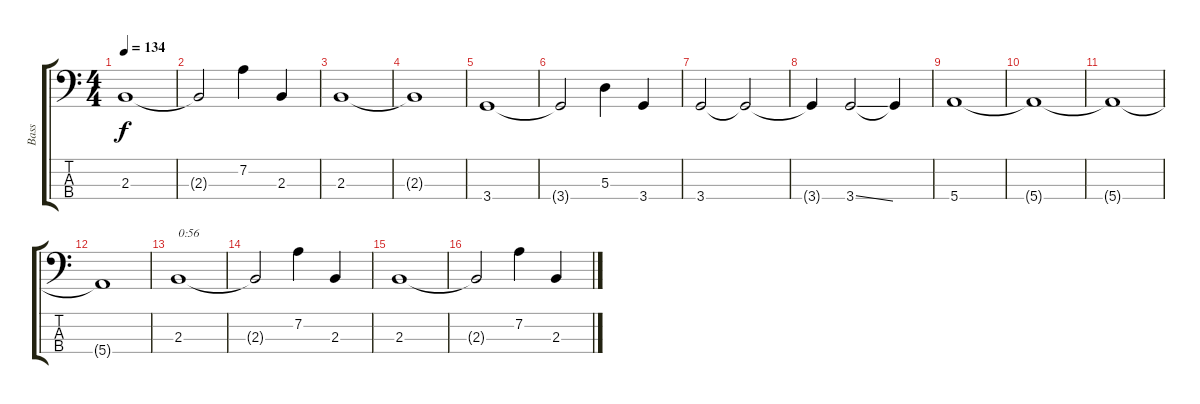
\track ("Bass" "Bass") {instrument electricbasspick}
\staff {score tabs}
\tuning (G2 D2 A1 E1) {hide}
\ts (4 4)
\tempo 134
\clef f4
\ks c
2.3.1{dy f} |
2.3{t}.2 7.2.4 2.3.4 |
2.3.1 |
2.3{t}.1 |
3.4.1 |
3.4{t}.2 5.3.4 3.4.4 |
3.4.2 3.4{t}.2 |
3.4{t}.4 3.4{ss}.2 3.4{t}.4 |
5.4.1 |
5.4{t}.1 |
5.4{t}.1 |
5.4{t}.1 |
2.3.1{txt "0:56"} |
2.3{t}.2 7.2.4 2.3.4 |
2.3.1 |
2.3{t}.2 7.2.4 2.3.4
